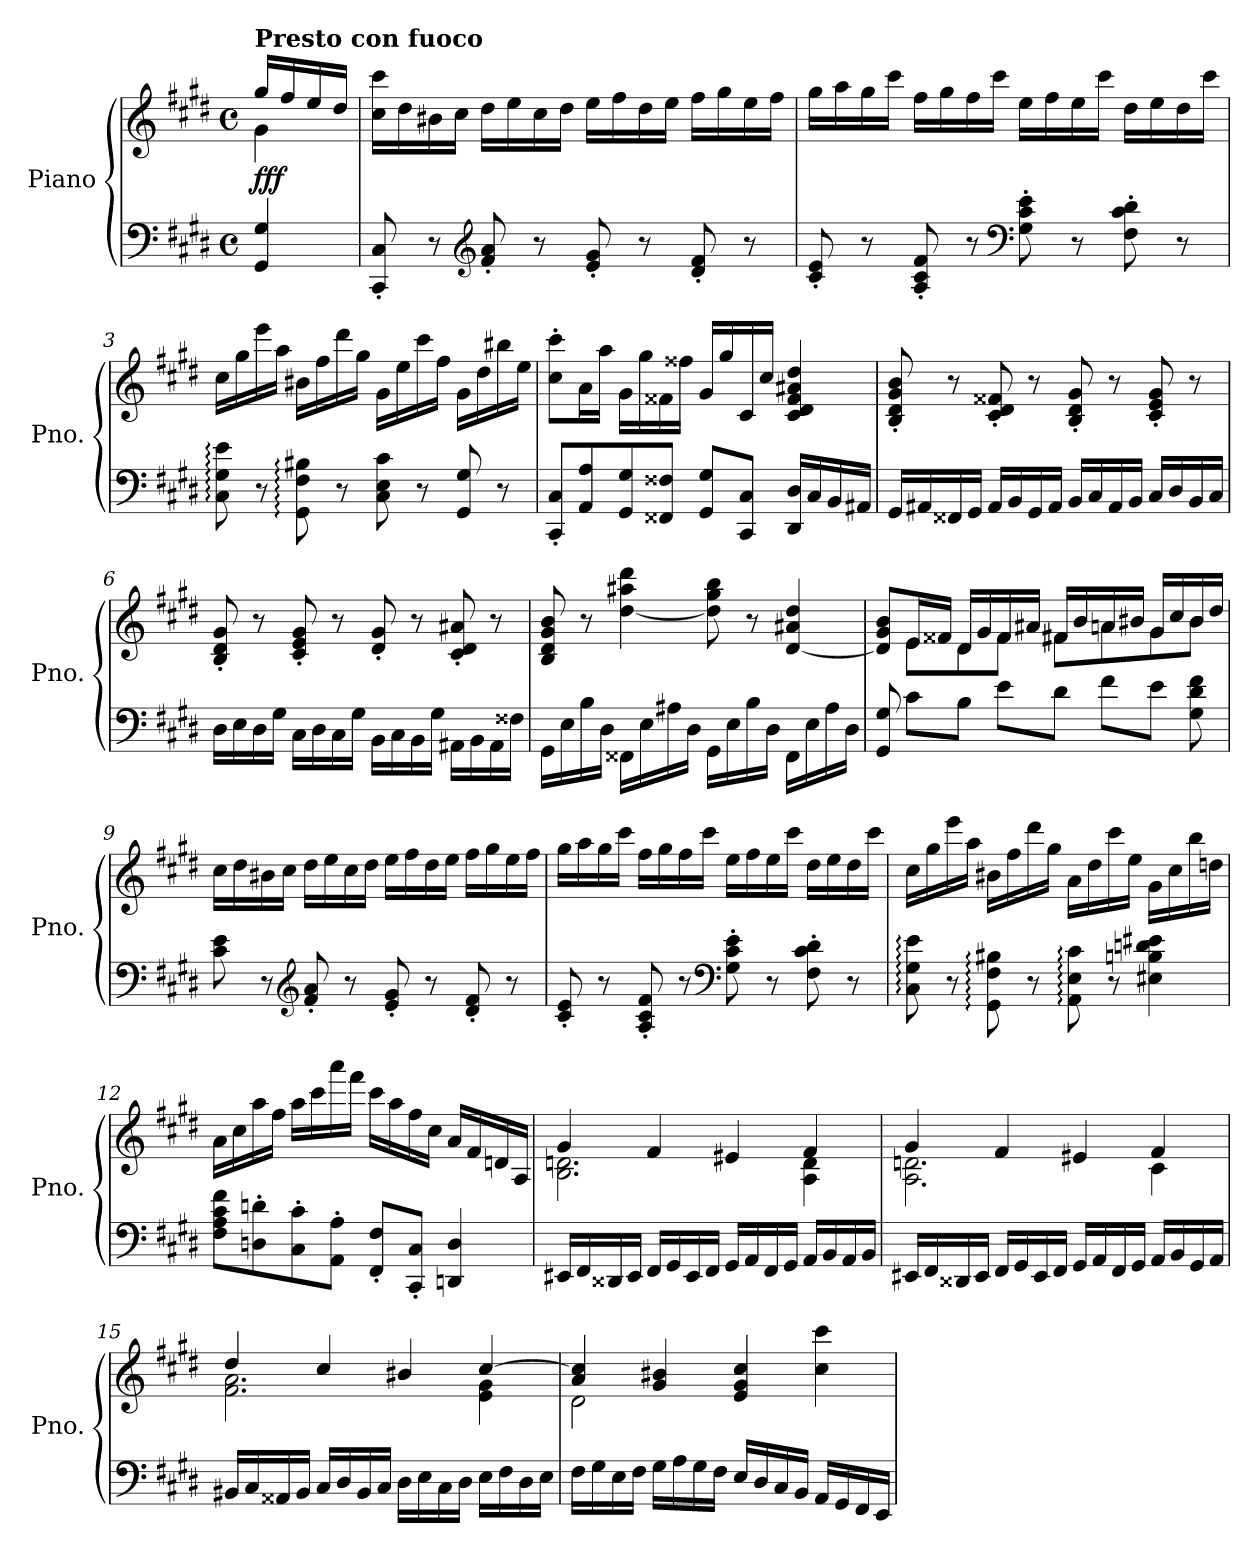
**kern	**kern	**dynam
*part1	*part1	*part1
*staff2	*staff1	*staff1/2
*I"Piano	*	*
*I'Pno.	*	*
*clefF4	*clefG2	*
*k[f#c#g#d#]	*k[f#c#g#d#]	*
*M4/4	*M4/4	*
*met(c)	*met(c)	*
=	=	=
*	*^	*
!	!LO:TX:a:B:t=Presto con fuoco	!	!
!	!	!	!LO:DY:b
4GG#/ 4G#/	16gg#/LL	4g#\	fff
.	16ff#/	.	.
.	16ee/	.	.
.	16dd#/JJ	.	.
*	*v	*v	*
=1	=1	=1
8CC#/' 8C#/'	16cc#\ 16ccc#\LL	.
.	16dd#\	.
8r	16b#X\	.
.	16cc#\JJ	.
*clefG2	*	*
8f#/' 8a/'	16dd#\LL	.
.	16ee\	.
8r	16cc#\	.
.	16dd#\JJ	.
8e/' 8g#/'	16ee\LL	.
.	16ff#\	.
8r	16dd#\	.
.	16ee\JJ	.
8d#/' 8f#/'	16ff#\LL	.
.	16gg#\	.
8r	16ee\	.
.	16ff#\JJ	.
=2	=2	=2
8c#/' 8e/'	16gg#\LL	.
.	16aa\	.
8r	16gg#\	.
.	16ccc#\JJ	.
8A/' 8c#/' 8f#/'	16ff#\LL	.
.	16gg#\	.
8r	16ff#\	.
.	16ccc#\JJ	.
*clefF4	*	*
8G#\' 8c#\' 8e\'	16ee\LL	.
.	16ff#\	.
8r	16ee\	.
.	16ccc#\JJ	.
8F#\' 8c#\' 8d#\'	16dd#\LL	.
.	16ee\	.
8r	16dd#\	.
.	16ccc#\JJ	.
=3	=3	=3
8C#\: 8G#\: 8e\:	16cc#\LL	.
.	16gg#\	.
8r	16eee\	.
.	16aa\JJ	.
8GG#\: 8F#\: 8B#X\:	16b#X\LL	.
.	16ff#\	.
8r	16ddd#\	.
.	16gg#\JJ	.
8C#\ 8E\ 8c#\	16g#\LL	.
.	16ee\	.
8r	16ccc#\	.
.	16ff#\JJ	.
8GG#/ 8G#/	16g#\LL	.
.	16dd#\	.
8r	16bb#X\	.
.	16ee\JJ	.
!!LO:LB:g=z
=4	=4	=4
8CC#/' 8C#/'L	8cc#\' 8ccc#\'L	.
8AA/ 8A/	16a\L	.
.	16aa\JJ	.
8GG#/ 8G#/	16g#\LL	.
.	16gg#\	.
8FF##X/ 8F##X/J	16f##X\	.
.	16ff##X\JJ	.
8GG#/ 8G#/L	16g#/LL	.
.	16gg#/	.
8CC#/ 8C#/J	16c#/	.
.	16cc#/JJ	.
16DD#/ 16D#/LL	4c#/ 4d#/ 4f##/ 4a#X/ 4dd#/	.
16C#/	.	.
16BB/	.	.
16AA#X/JJ	.	.
=5	=5	=5
16GG#/LL	8B/' 8d#/' 8g#/' 8b/'	.
16AA#X/	.	.
16FF##X/	8r	.
16GG#/JJ	.	.
16AA#/LL	8c#/' 8d#/' 8f##X/'	.
16BB/	.	.
16GG#/	8r	.
16AA#/JJ	.	.
16BB/LL	8B/' 8d#/' 8g#/'	.
16C#/	.	.
16AA#/	8r	.
16BB/JJ	.	.
16C#/LL	8c#/' 8e/' 8g#/'	.
16D#/	.	.
16BB/	8r	.
16C#/JJ	.	.
=6	=6	=6
16D#\LL	8B/' 8d#/' 8g#/'	.
16E\	.	.
16D#\	8r	.
16G#\JJ	.	.
16C#\LL	8c#/' 8e/' 8g#/'	.
16D#\	.	.
16C#\	8r	.
16G#\JJ	.	.
16BB\LL	8d#/' 8g#/'	.
16C#\	.	.
16BB\	8r	.
16G#\JJ	.	.
16AA#X\LL	8c#/' 8d#/' 8a#X/'	.
16BB\	.	.
16AA#\	8r	.
16F##X\JJ	.	.
!!LO:LB:g=z
=7	=7	=7
16GG#\LL	8B/ 8d#/ 8g#/ 8b/	.
16E\	.	.
16B\	8r	.
16D#\JJ	.	.
16FF##X\LL	[4dd#\ 4aa#X\ 4ddd#\	.
16E\	.	.
16A#X\	.	.
16D#\JJ	.	.
16GG#\LL	8dd#\] 8gg#\ 8bb\	.
16E\	.	.
16B\	8r	.
16D#\JJ	.	.
16FF##\LL	[4d#/ 4a#X/ 4dd#/	.
16E\	.	.
16A#\	.	.
16D#\JJ	.	.
=8	=8	=8
*	*^	*
8GG#/ 8G#/	8d#/] 8g#/ 8b/L	8ryy	.
8c#\L	16e/L	8e\L	.
.	16f##X/JJ	.	.
8B\J	16d#/LL	8d#\	.
.	16g#/	.	.
8e\L	16f##/	8f##\J	.
.	16a#X/JJ	.	.
8d#\J	16f#X/LL	8f#\L	.
.	16b/	.	.
8f#\L	16an/	8a\	.
.	16b#X/JJ	.	.
8e\J	16g#/LL	8g#\	.
.	16cc#/	.	.
8G#\ 8d#\ 8f#\	16b#/	8b#\J	.
.	16dd#/JJ	.	.
*	*v	*v	*
=9	=9	=9
8c#\ 8e\	16cc#\LL	.
.	16dd#\	.
8r	16b#X\	.
.	16cc#\JJ	.
*clefG2	*	*
8f#/' 8a/'	16dd#\LL	.
.	16ee\	.
8r	16cc#\	.
.	16dd#\JJ	.
8e/' 8g#/'	16ee\LL	.
.	16ff#\	.
8r	16dd#\	.
.	16ee\JJ	.
8d#/' 8f#/'	16ff#\LL	.
.	16gg#\	.
8r	16ee\	.
.	16ff#\JJ	.
!!LO:LB:g=z
=10	=10	=10
8c#/' 8e/'	16gg#\LL	.
.	16aa\	.
8r	16gg#\	.
.	16ccc#\JJ	.
8A/' 8c#/' 8f#/'	16ff#\LL	.
.	16gg#\	.
8r	16ff#\	.
.	16ccc#\JJ	.
*clefF4	*	*
8G#\' 8c#\' 8e\'	16ee\LL	.
.	16ff#\	.
8r	16ee\	.
.	16ccc#\JJ	.
8F#\' 8c#\' 8d#\'	16dd#\LL	.
.	16ee\	.
8r	16dd#\	.
.	16ccc#\JJ	.
=11	=11	=11
8C#\: 8G#\: 8e\:	16cc#\LL	.
.	16gg#\	.
8r	16eee\	.
.	16aa\JJ	.
8GG#\: 8F#\: 8B#X\:	16b#X\LL	.
.	16ff#\	.
8r	16ddd#\	.
.	16gg#\JJ	.
8AA\: 8E\: 8c#\:	16a\LL	.
.	16dd#\	.
8r	16ccc#\	.
.	16ee\JJ	.
4E#X\ 4Bn\ 4dn\ 4e#X\	16g#\LL	.
.	16cc#\	.
.	16bb\	.
.	16ddn\JJ	.
=12	=12	=12
8F#\ 8A\ 8c#\ 8f#\L	16a\LL	.
.	16cc#\	.
8Dn\' 8dn\'	16aa\	.
.	16ff#\JJ	.
8C#\' 8c#\'	16aa\LL	.
.	16ccc#\	.
8AA\' 8A\'J	16aaa\	.
.	16fff#\JJ	.
8FF#/' 8F#/'L	16ccc#\LL	.
.	16aa\	.
8CC#/' 8C#/'J	16ff#\	.
.	16cc#\JJ	.
4DDn/ 4D/	16a/LL	.
.	16f#/	.
.	16dn/	.
.	16A/JJ	.
!!LO:LB:g=z
=13	=13	=13
*	*^	*
16EE#X/LL	4g#/	2.B\ 2.dn\	.
16FF#/	.	.	.
16DD##X/	.	.	.
16EE#/JJ	.	.	.
16FF#/LL	4f#/	.	.
16GG#/	.	.	.
16EE#/	.	.	.
16FF#/JJ	.	.	.
16GG#/LL	4e#X/	.	.
16AA/	.	.	.
16FF#/	.	.	.
16GG#/JJ	.	.	.
16AA/LL	4f#/	4A\ 4d\	.
16BB/	.	.	.
16AA/	.	.	.
16BB/JJ	.	.	.
=14	=14	=14	=14
16EE#X/LL	4g#/	2.A\ 2.dn\	.
16FF#/	.	.	.
16DD##X/	.	.	.
16EE#/JJ	.	.	.
16FF#/LL	4f#/	.	.
16GG#/	.	.	.
16EE#/	.	.	.
16FF#/JJ	.	.	.
16GG#/LL	4e#X/	.	.
16AA/	.	.	.
16FF#/	.	.	.
16GG#/JJ	.	.	.
16AA/LL	4f#/	4c#\	.
16BB/	.	.	.
16GG#/	.	.	.
16AA/JJ	.	.	.
=15	=15	=15	=15
16BB#X/LL	4dd#/	2.f#\ 2.a\	.
16C#/	.	.	.
16AA##X/	.	.	.
16BB#/JJ	.	.	.
16C#/LL	4cc#/	.	.
16D#/	.	.	.
16BB#/	.	.	.
16C#/JJ	.	.	.
16D#\LL	4b#X/	.	.
16E\	.	.	.
16C#\	.	.	.
16D#\JJ	.	.	.
16E\LL	[4cc#/	4e\ 4g#\	.
16F#\	.	.	.
16D#\	.	.	.
16E\JJ	.	.	.
!!LO:LB:g=z	!!
=16	=16	=16	=16
16F#\LL	4a/ 4cc#/]	2d#\	.
16G#\	.	.	.
16E\	.	.	.
16F#\JJ	.	.	.
16G#\LL	4g#/ 4b#X/	.	.
16A\	.	.	.
16G#\	.	.	.
16F#\JJ	.	.	.
16E/LL	4e/ 4g#/ 4cc#/	2ryy	.
16D#/	.	.	.
16C#/	.	.	.
16BB/JJ	.	.	.
16AA/LL	4cc#\ 4ccc#\	.	.
16GG#/	.	.	.
16FF#/	.	.	.
16EE/JJ	.	.	.
*	*v	*v	*
=	=	=
*-	*-	*-
